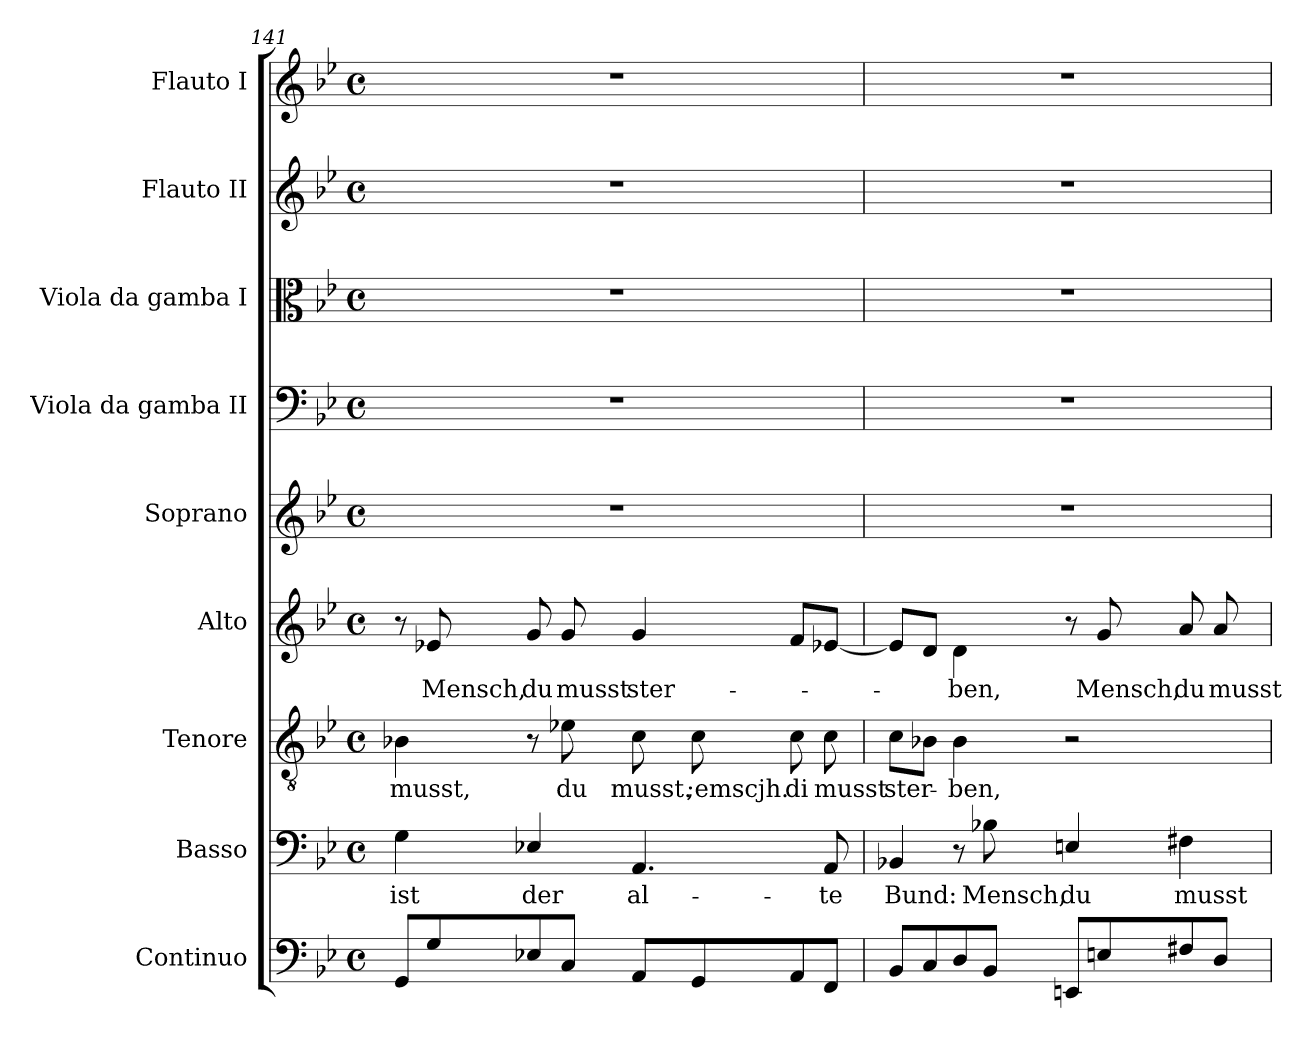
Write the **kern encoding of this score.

**kern	**kern	**text	**kern	**text	**kern	**text	**kern	**kern	**kern	**kern	**kern
*part9	*part8	*part8	*part7	*part7	*part6	*part6	*part5	*part4	*part3	*part2	*part1
*staff9	*staff8	*staff8	*staff7	*staff7	*staff6	*staff6	*staff5	*staff4	*staff3	*staff2	*staff1
*I"Continuo	*I"Basso	*	*I"Tenore	*	*I"Alto	*	*I"Soprano	*I"Viola da gamba II	*I"Viola da gamba I	*I"Flauto II	*I"Flauto I
*clefF4	*clefF4	*	*clefGv2	*	*clefG2	*	*clefG2	*clefF4	*clefC3	*clefG2	*clefG2
*	*	*	*ITrd7c12	*	*	*	*	*	*	*	*
*k[b-e-]	*k[b-e-]	*	*k[b-e-]	*	*k[b-e-]	*	*k[b-e-]	*k[b-e-]	*k[b-e-]	*k[b-e-]	*k[b-e-]
*B-:	*B-:	*	*B-:	*	*B-:	*	*B-:	*B-:	*B-:	*B-:	*B-:
*M4/4	*M4/4	*	*M4/4	*	*M4/4	*	*M4/4	*M4/4	*M4/4	*M4/4	*M4/4
*met(c)	*met(c)	*	*met(c)	*	*met(c)	*	*met(c)	*met(c)	*met(c)	*met(c)	*met(c)
=141	=141	=141	=141	=141	=141	=141	=141	=141	=141	=141	=141
!	!	!LO:LY:b:color=#000000	!	!	!	!	!	!	!	!	!
!	!	!	!	!LO:LY:b:color=#000000	!	!	!	!	!	!	!
8GGi/L	4Gi\	ist	4BB-Xi\	musst,	8r	.	1r	1r	1r	1r	1r
!	!	!	!	!	!	!LO:LY:b:color=#000000	!	!	!	!	!
8Gi/	.	.	.	.	8e-Xi/	Mensch,	.	.	.	.	.
!	!	!LO:LY:b:color=#000000	!	!	!	!	!	!	!	!	!
!	!	!	!	!	!	!LO:LY:b:color=#000000	!	!	!	!	!
8E-Xi/	4E-Xi/	der	8r	.	8gi/	du	.	.	.	.	.
!	!	!	!	!LO:LY:b:color=#000000	!	!	!	!	!	!	!
!	!	!	!	!	!	!LO:LY:b:color=#000000	!	!	!	!	!
8Ci/J	.	.	8E-Xi\	du	8gi/	musst	.	.	.	.	.
!	!	!LO:LY:b:color=#000000	!	!	!	!	!	!	!	!	!
!	!	!	!	!LO:LY:b:color=#000000	!	!	!	!	!	!	!
!	!	!	!	!	!	!LO:LY:b:color=#000000	!	!	!	!	!
8AAi/L	4.AAi/	al-	8Ci\	musst.	4gi/	ster-	.	.	.	.	.
!	!	!	!	!LO:LY:b:color=#000000	!	!	!	!	!	!	!
8GGi/	.	.	8Ci\	;emscjh.	.	.	.	.	.	.	.
!	!	!	!	!LO:LY:b:color=#000000	!	!	!	!	!	!	!
8AAi/	.	.	8Ci\	di	8fi/L	.	.	.	.	.	.
!	!	!LO:LY:b:color=#000000	!	!	!	!	!	!	!	!	!
!	!	!	!	!LO:LY:b:color=#000000	!	!	!	!	!	!	!
8FFi/J	8AAi/	-te	8Ci\	musst	[8e-Xi/J	.	.	.	.	.	.
=142	=142	=142	=142	=142	=142	=142	=142	=142	=142	=142	=142
!	!	!LO:LY:b:color=#000000	!	!	!	!	!	!	!	!	!
!	!	!	!	!LO:LY:b:color=#000000	!	!	!	!	!	!	!
8BB-i/L	4BB-Xi/	Bund:	8Ci\L	ster-	8e-i/L]	.	1r	1r	1r	1r	1r
8Ci/	.	.	8BB-Xi\J	.	8di/J	.	.	.	.	.	.
!	!	!	!	!LO:LY:b:color=#000000	!	!	!	!	!	!	!
!	!	!	!	!	!	!LO:LY:b:color=#000000	!	!	!	!	!
8Di/	8r	.	4BB-i\	-ben,	4di\	-ben,	.	.	.	.	.
!	!	!LO:LY:b:color=#000000	!	!	!	!	!	!	!	!	!
8BB-i/J	8B-Xi\	Mensch,	.	.	.	.	.	.	.	.	.
!	!	!LO:LY:b:color=#000000	!	!	!	!	!	!	!	!	!
8EEni/L	4Eni/	du	2r	.	8r	.	.	.	.	.	.
!	!	!	!	!	!	!LO:LY:b:color=#000000	!	!	!	!	!
8Eni/	.	.	.	.	8gi/	Mensch,	.	.	.	.	.
!	!	!LO:LY:b:color=#000000	!	!	!	!	!	!	!	!	!
!	!	!	!	!	!	!LO:LY:b:color=#000000	!	!	!	!	!
8F#Xi/	4F#Xi\	musst	.	.	8ai/	du	.	.	.	.	.
!	!	!	!	!	!	!LO:LY:b:color=#000000	!	!	!	!	!
8Di/J	.	.	.	.	8ai/	musst	.	.	.	.	.
=	=	=	=	=	=	=	=	=	=	=	=
*-	*-	*-	*-	*-	*-	*-	*-	*-	*-	*-	*-
